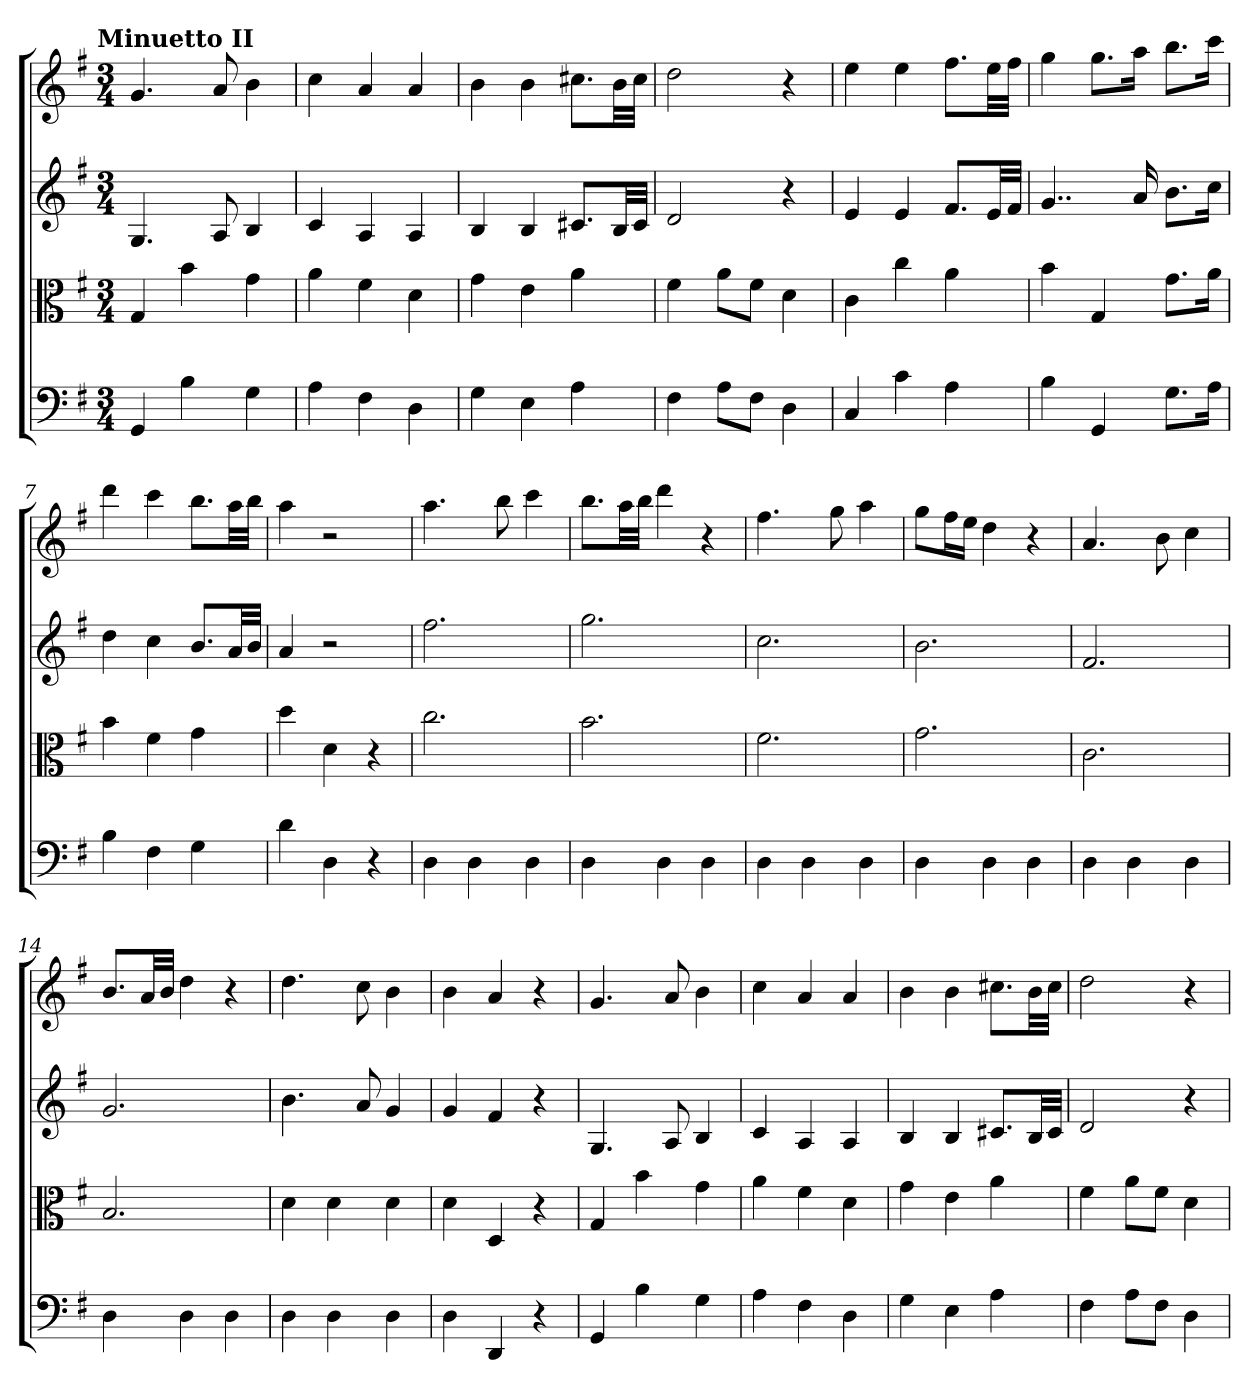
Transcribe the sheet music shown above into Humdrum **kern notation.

**kern	**kern	**kern	**kern
*part4	*part3	*part2	*part1
*staff4	*staff3	*staff2	*staff1
*clefF4	*clefC3	*	*
*k[f#]	*k[f#]	*k[f#]	*k[f#]
*G:	*G:	*G:	*G:
!!LO:TX:omd:t=Minuetto II
*M3/4	*M3/4	*M3/4	*M3/4
=	=	=	=
4GG	4G	4.G	4.g
4B	4b	.	.
.	.	8A	8a
4G	4g	4B	4b
=2	=2	=2	=2
4A	4a	4c	4cc
4F#	4f#	4A	4a
4D	4d	4A	4a
=3	=3	=3	=3
4G	4g	4B	4b
4E	4e	4B	4b
4A	4a	8.c#XL	8.cc#XL
.	.	32BLL	32bLL
.	.	32c#JJJ	32cc#JJJ
=4	=4	=4	=4
4F#	4f#	2d	2dd
8A\L	8a\L	.	.
8F#\J	8f#\J	.	.
4D	4d	4r	4r
=5	=5	=5	=5
4C	4c	4e	4ee
4c	4cc	4e	4ee
4A	4a	8.f#L	8.ff#L
.	.	32eLL	32eeLL
.	.	32f#JJJ	32ff#JJJ
=6	=6	=6	=6
4B	4b	4..g	4gg
4GG	4G	.	8.ggL
.	.	16a	16aaJk
8.G\L	8.g\L	8.bL	8.bbL
16A\Jk	16a\Jk	16ccJk	16cccJk
=7	=7	=7	=7
4B	4b	4dd	4ddd
4F#	4f#	4cc	4ccc
4G	4g	8.bL	8.bbL
.	.	32aLL	32aaLL
.	.	32bJJJ	32bbJJJ
=8	=8	=8	=8
4d	4dd	4a	4aa
4D	4d	2r	2r
4r	4r	.	.
=9	=9	=9	=9
4D	2.cc	2.ff#	4.aa
4D	.	.	.
.	.	.	8bb
4D	.	.	4ccc
=10	=10	=10	=10
4D	2.b	2.gg	8.bbL
.	.	.	32aaLL
.	.	.	32bbJJJ
4D	.	.	4ddd
4D	.	.	4r
=11	=11	=11	=11
4D	2.f#	2.cc	4.ff#
4D	.	.	.
.	.	.	8gg
4D	.	.	4aa
=12	=12	=12	=12
4D	2.g	2.b	8ggL
.	.	.	16ff#L
.	.	.	16eeJJ
4D	.	.	4dd
4D	.	.	4r
=13	=13	=13	=13
4D	2.c	2.f#	4.a
4D	.	.	.
.	.	.	8b
4D	.	.	4cc
=14	=14	=14	=14
4D	2.B	2.g	8.bL
.	.	.	32aLL
.	.	.	32bJJJ
4D	.	.	4dd
4D	.	.	4r
=15	=15	=15	=15
4D	4d	4.b	4.dd
4D	4d	.	.
.	.	8a	8cc
4D	4d	4g	4b
=16	=16	=16	=16
4D	4d	4g	4b
4DD	4D	4f#	4a
4r	4r	4r	4r
=17	=17	=17	=17
4GG	4G	4.G	4.g
4B	4b	.	.
.	.	8A	8a
4G	4g	4B	4b
=18	=18	=18	=18
4A	4a	4c	4cc
4F#	4f#	4A	4a
4D	4d	4A	4a
=19	=19	=19	=19
4G	4g	4B	4b
4E	4e	4B	4b
4A	4a	8.c#XL	8.cc#XL
.	.	32BLL	32bLL
.	.	32c#JJJ	32cc#JJJ
=20	=20	=20	=20
4F#	4f#	2d	2dd
8A\L	8a\L	.	.
8F#\J	8f#\J	.	.
4D	4d	4r	4r
=	=	=	=
*-	*-	*-	*-
